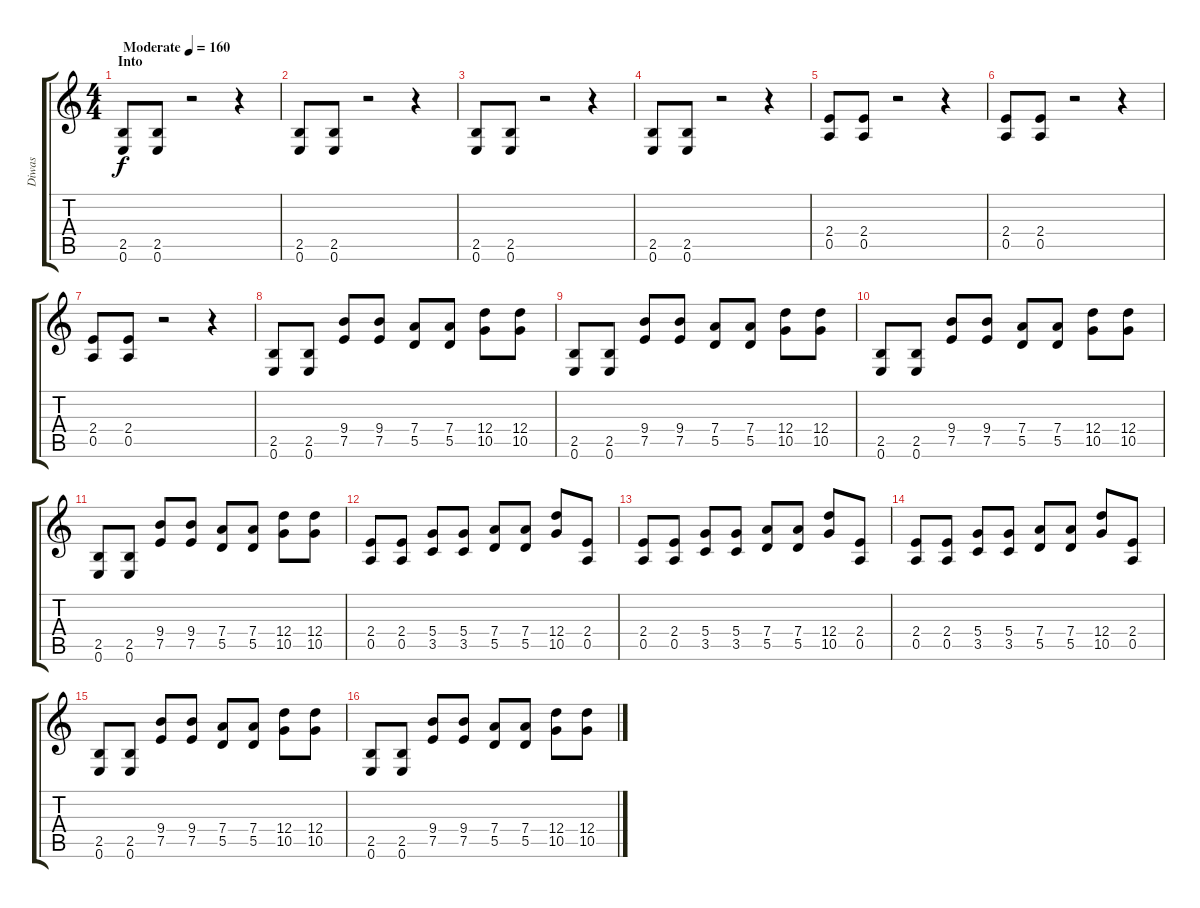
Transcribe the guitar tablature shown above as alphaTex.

\track ("Diwas" "Diwas") {instrument distortionguitar}
\staff {score tabs}
\tuning (E4 B3 G3 D3 A2 E2) {hide}
\ts (4 4)
\section ("" "Into")
\tempo (160 "Moderate")
\clef g2
\ks c
(2.5 0.6).8{dy f instrument distortionguitar} (2.5 0.6).8 r.2 r.4 |
(2.5 0.6).8 (2.5 0.6).8 r.2 r.4 |
(2.5 0.6).8 (2.5 0.6).8 r.2 r.4 |
(2.5 0.6).8 (2.5 0.6).8 r.2 r.4 |
(2.4 0.5).8 (2.4 0.5).8 r.2 r.4 |
(2.4 0.5).8 (2.4 0.5).8 r.2 r.4 |
(2.4 0.5).8 (2.4 0.5).8 r.2 r.4 |
(2.5 0.6).8 (2.5 0.6).8 (9.4 7.5).8 (9.4 7.5).8 (7.4 5.5).8 (7.4 5.5).8 (12.4 10.5).8 (12.4 10.5).8 |
(2.5 0.6).8 (2.5 0.6).8 (9.4 7.5).8 (9.4 7.5).8 (7.4 5.5).8 (7.4 5.5).8 (12.4 10.5).8 (12.4 10.5).8 |
(2.5 0.6).8 (2.5 0.6).8 (9.4 7.5).8 (9.4 7.5).8 (7.4 5.5).8 (7.4 5.5).8 (12.4 10.5).8 (12.4 10.5).8 |
(2.5 0.6).8 (2.5 0.6).8 (9.4 7.5).8 (9.4 7.5).8 (7.4 5.5).8 (7.4 5.5).8 (12.4 10.5).8 (12.4 10.5).8 |
(2.4 0.5).8 (2.4 0.5).8 (5.4 3.5).8 (5.4 3.5).8 (7.4 5.5).8 (7.4 5.5).8 (12.4 10.5).8 (2.4 0.5).8 |
(2.4 0.5).8 (2.4 0.5).8 (5.4 3.5).8 (5.4 3.5).8 (7.4 5.5).8 (7.4 5.5).8 (12.4 10.5).8 (2.4 0.5).8 |
(2.4 0.5).8 (2.4 0.5).8 (5.4 3.5).8 (5.4 3.5).8 (7.4 5.5).8 (7.4 5.5).8 (12.4 10.5).8 (2.4 0.5).8 |
(2.5 0.6).8 (2.5 0.6).8 (9.4 7.5).8 (9.4 7.5).8 (7.4 5.5).8 (7.4 5.5).8 (12.4 10.5).8 (12.4 10.5).8 |
(2.5 0.6).8 (2.5 0.6).8 (9.4 7.5).8 (9.4 7.5).8 (7.4 5.5).8 (7.4 5.5).8 (12.4 10.5).8 (12.4 10.5).8
